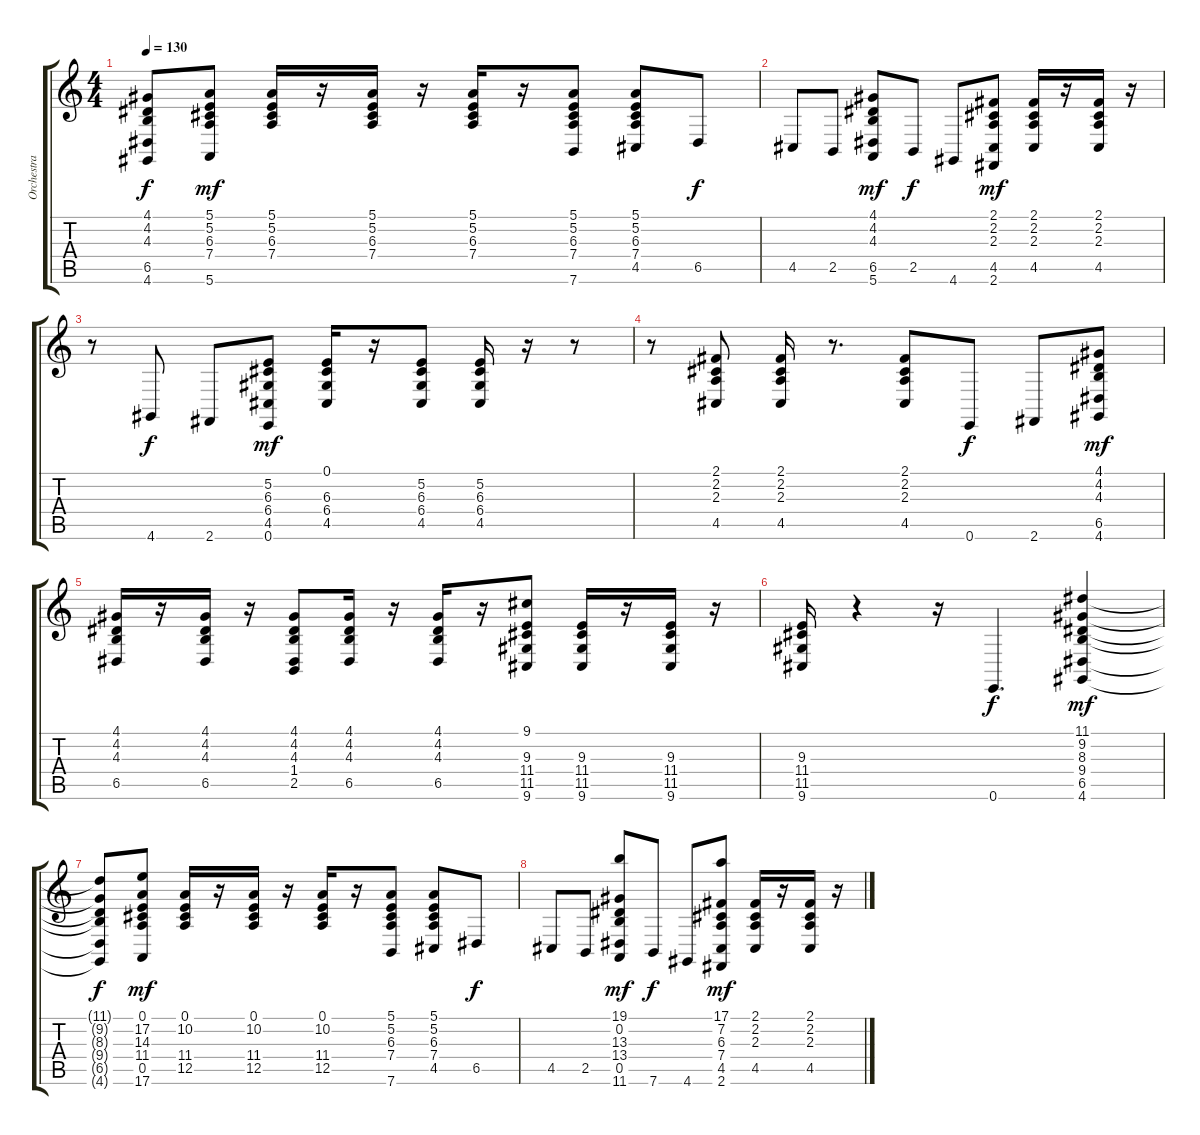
\track ("Orchestra" "Orchestra") {instrument stringensemble1}
\staff {score tabs}
\tuning (E4 B3 G3 D3 A2 E2) {hide}
\ts (4 4)
\tempo 130
\clef g2
\ks c
(4.1{t} 4.2{t} 4.3{t} 6.5{t} 4.6{t}).8{dy f} (5.1 5.2 6.3 7.4 5.6).8{dy mf} (5.1 5.2 6.3 7.4).16 r.16 (5.1 5.2 6.3 7.4).16 r.16 (5.1 5.2 6.3 7.4).16 r.16 (5.1 5.2 6.3 7.4 7.6).8 (5.1 5.2 6.3 7.4 4.5).8 6.5.8{dy f} |
4.5.8 2.5.8 (4.1 4.2 4.3 6.5 5.6).8{dy mf} 2.5.8{dy f} 4.6.8 (2.1 2.2 2.3 4.5 2.6).8{dy mf} (2.1 2.2 2.3 4.5).16 r.16 (2.1 2.2 2.3 4.5).16 r.16 |
r.8 4.6.8{dy f} 2.6.8 (5.2 6.3 6.4 4.5 0.6).8{dy mf} (0.1 6.3 6.4 4.5).16 r.16 (5.2 6.3 6.4 4.5).8 (5.2 6.3 6.4 4.5).16 r.16 r.8 |
r.8 (2.1 2.2 2.3 4.5).8 (2.1 2.2 2.3 4.5).16 r.8{d} (2.1 2.2 2.3 4.5).8 0.6.8{dy f} 2.6.8 (4.1 4.2 4.3 6.5 4.6).8{dy mf} |
(4.1 4.2 4.3 6.5).16 r.16 (4.1 4.2 4.3 6.5).16 r.16 (4.1 4.2 4.3 1.4 2.5).8 (4.1 4.2 4.3 6.5).16 r.16 (4.1 4.2 4.3 6.5).16 r.16 (9.1 9.3 11.4 11.5 9.6).8 (9.3 11.4 11.5 9.6).16 r.16 (9.3 11.4 11.5 9.6).16 r.16 |
(9.3 11.4 11.5 9.6).16 r.4 r.16 0.6.4{d dy f} (11.1 9.2 8.3 9.4 6.5 4.6).4{dy mf} |
(11.1{t} 9.2{t} 8.3{t} 9.4{t} 6.5{t} 4.6{t}).8{dy f} (0.1 17.2 14.3 11.4 0.5 17.6).8{dy mf} (0.1 10.2 11.4 12.5).16 r.16 (0.1 10.2 11.4 12.5).16 r.16 (0.1 10.2 11.4 12.5).16 r.16 (5.1 5.2 6.3 7.4 7.6).8 (5.1 5.2 6.3 7.4 4.5).8 6.5.8{dy f} |
4.5.8 2.5.8 (19.1 0.2 13.3 13.4 0.5 11.6).8{dy mf} 7.6.8{dy f} 4.6.8 (17.1 7.2 6.3 7.4 4.5 2.6).8{dy mf} (2.1 2.2 2.3 4.5).16 r.16 (2.1 2.2 2.3 4.5).16 r.16
